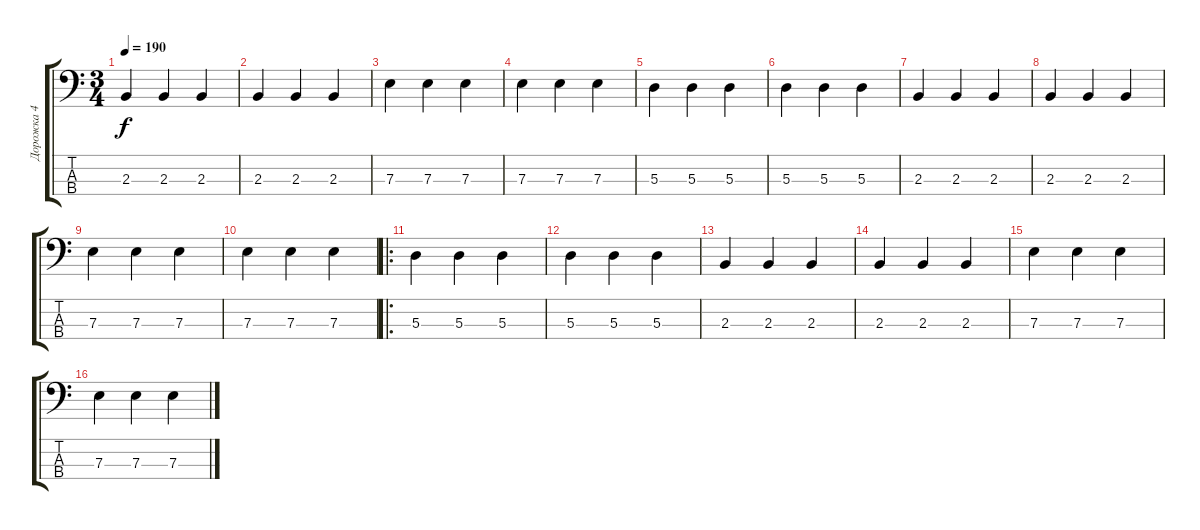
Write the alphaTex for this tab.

\track ("Дорожка 4" "Дорожка 4") {instrument electricbassfinger}
\staff {score tabs}
\tuning (G2 D2 A1 E1) {hide}
\ts (3 4)
\tempo 190
\clef f4
\ks c
2.3.4{dy f} 2.3.4 2.3.4 |
2.3.4 2.3.4 2.3.4 |
7.3.4 7.3.4 7.3.4 |
7.3.4 7.3.4 7.3.4 |
5.3.4 5.3.4 5.3.4 |
5.3.4 5.3.4 5.3.4 |
2.3.4 2.3.4 2.3.4 |
2.3.4 2.3.4 2.3.4 |
7.3.4 7.3.4 7.3.4 |
7.3.4 7.3.4 7.3.4 |
\ro
5.3.4 5.3.4 5.3.4 |
5.3.4 5.3.4 5.3.4 |
2.3.4 2.3.4 2.3.4 |
2.3.4 2.3.4 2.3.4 |
7.3.4 7.3.4 7.3.4 |
7.3.4 7.3.4 7.3.4
